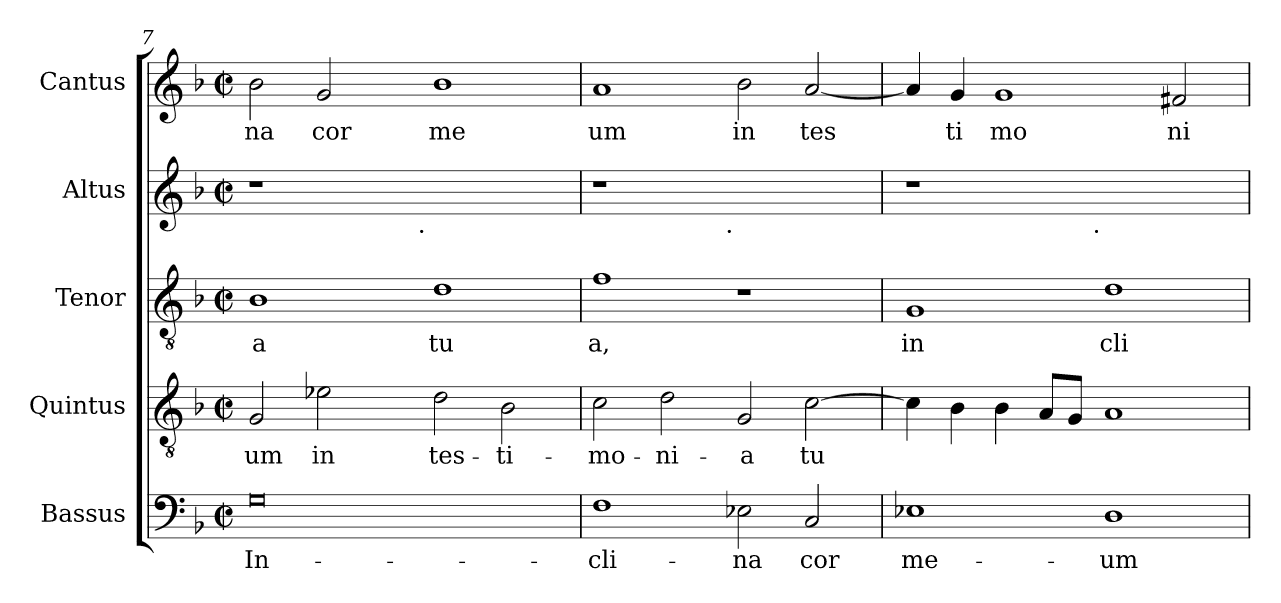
**kern	**text	**kern	**text	**kern	**text	**kern	**kern	**text
*part5	*part5	*part4	*part4	*part3	*part3	*part2	*part1	*part1
*staff5	*staff5	*staff4	*staff4	*staff3	*staff3	*staff2	*staff1	*staff1
*I"Bassus	*	*I"Quintus	*	*I"Tenor	*	*I"Altus	*I"Cantus	*
!!LO:LB:g=z
*clefF4	*	*clefGv2	*	*clefGv2	*	*clefG2	*clefG2	*
*k[b-]	*	*k[b-]	*	*k[b-]	*	*k[b-]	*k[b-]	*
*F:	*	*F:	*	*F:	*	*F:	*F:	*
*M2/2	*	*M2/2	*	*M2/2	*	*M2/2	*M2/2	*
*met(c|)	*	*met(c|)	*	*met(c|)	*	*met(c|)	*met(c|)	*
=7	=7	=7	=7	=7	=7	=7	=7	=7
!	!LO:LY:b:cj	!	!LO:LY:b:cj	!	!LO:LY:b:cj	!	!	!LO:LY:b:cj
*	*	*	*	*	*	*^	*	*
0G	In-	2G/	um	1B-	-a	1r	2ryy	2b-\	na
!	!	!	!LO:LY:b:cj	!	!	!	!	!	!LO:LY:b:cj
.	.	2e-X\	in	.	.	.	4ryy	2g/	cor
.	.	.	.	.	.	.	8ryy	.	.
.	.	.	.	.	.	.	16ryy	.	.
.	.	.	.	.	.	.	64ryy	.	.
!	!	!	!	!	!	!	!LO:TX:b:t=.	!	!
.	.	.	.	.	.	.	1ryy	.	.
!	!	!	!LO:LY:b:cj	!	!LO:LY:b:cj	!	!	!	!LO:LY:b:cj
.	.	2d\	tes-	1d	tu	1ryy	.	1b-	me
!	!	!	!LO:LY:b:cj	!	!	!	!	!	!
.	.	2B-\	-ti-	.	.	.	.	.	.
.	.	.	.	.	.	.	32.ryy	.	.
=8	=8	=8	=8	=8	=8	=8	=8	=8	=8
!	!LO:LY:b:cj	!	!LO:LY:b:cj	!	!LO:LY:b:cj	!	!	!	!LO:LY:b:cj
1F	-cli-	2c\	-mo-	1f	a,	1r	2ryy	1a	um
!	!	!	!LO:LY:b:cj	!	!	!	!	!	!
.	.	2d\	-ni-	.	.	.	4...ryy	.	.
!	!	!	!	!	!	!	!LO:TX:b:t=.	!	!
.	.	.	.	.	.	.	1ryy	.	.
!	!LO:LY:b:cj	!	!LO:LY:b:cj	!	!	!	!	!	!LO:LY:b:cj
2E-X\	-na	2G/	-a	1r	.	1ryy	.	2b-\	in
!	!LO:LY:b:cj	!	!LO:LY:b:cj	!	!	!	!	!	!LO:LY:b:cj
2C/	cor	[>2c\	tu-	.	.	.	.	[<2a/	tes
.	.	.	.	.	.	.	32ryy	.	.
=9	=9	=9	=9	=9	=9	=9	=9	=9	=9
!	!LO:LY:b:cj	!	!LO:LY:b:cj	!	!LO:LY:b:cj	!	!	!	!LO:LY:b:cj
1E-X	me-	4c\]	--	1G	in	1r	2ryy	4a/]	.
!	!	!	!LO:LY:b:cj	!	!	!	!	!	!LO:LY:b:cj
.	.	4B-\	--	.	.	.	.	4g/	ti
!	!	!	!LO:LY:b:cj	!	!	!	!	!	!LO:LY:b:cj
.	.	4B-\	--	.	.	.	4...ryy	1g	mo
!	!	!	!LO:LY:b:cj	!	!	!	!	!	!
.	.	8A/L	--	.	.	.	.	.	.
!	!	!	!LO:LY:b:cj	!	!	!	!	!	!
.	.	8G/J	--	.	.	.	.	.	.
!	!	!	!	!	!	!	!LO:TX:b:t=.	!	!
.	.	.	.	.	.	.	1ryy	.	.
!	!LO:LY:b:cj	!	!LO:LY:b:cj	!	!LO:LY:b:cj	!	!	!	!
1D	-um	1A	--	1d	cli	1ryy	.	.	.
!	!	!	!	!	!	!	!	!	!LO:LY:b:cj
.	.	.	.	.	.	.	.	2f#X/	ni
.	.	.	.	.	.	.	32ryy	.	.
*	*	*	*	*	*	*v	*v	*	*
=	=	=	=	=	=	=	=	=
*-	*-	*-	*-	*-	*-	*-	*-	*-
